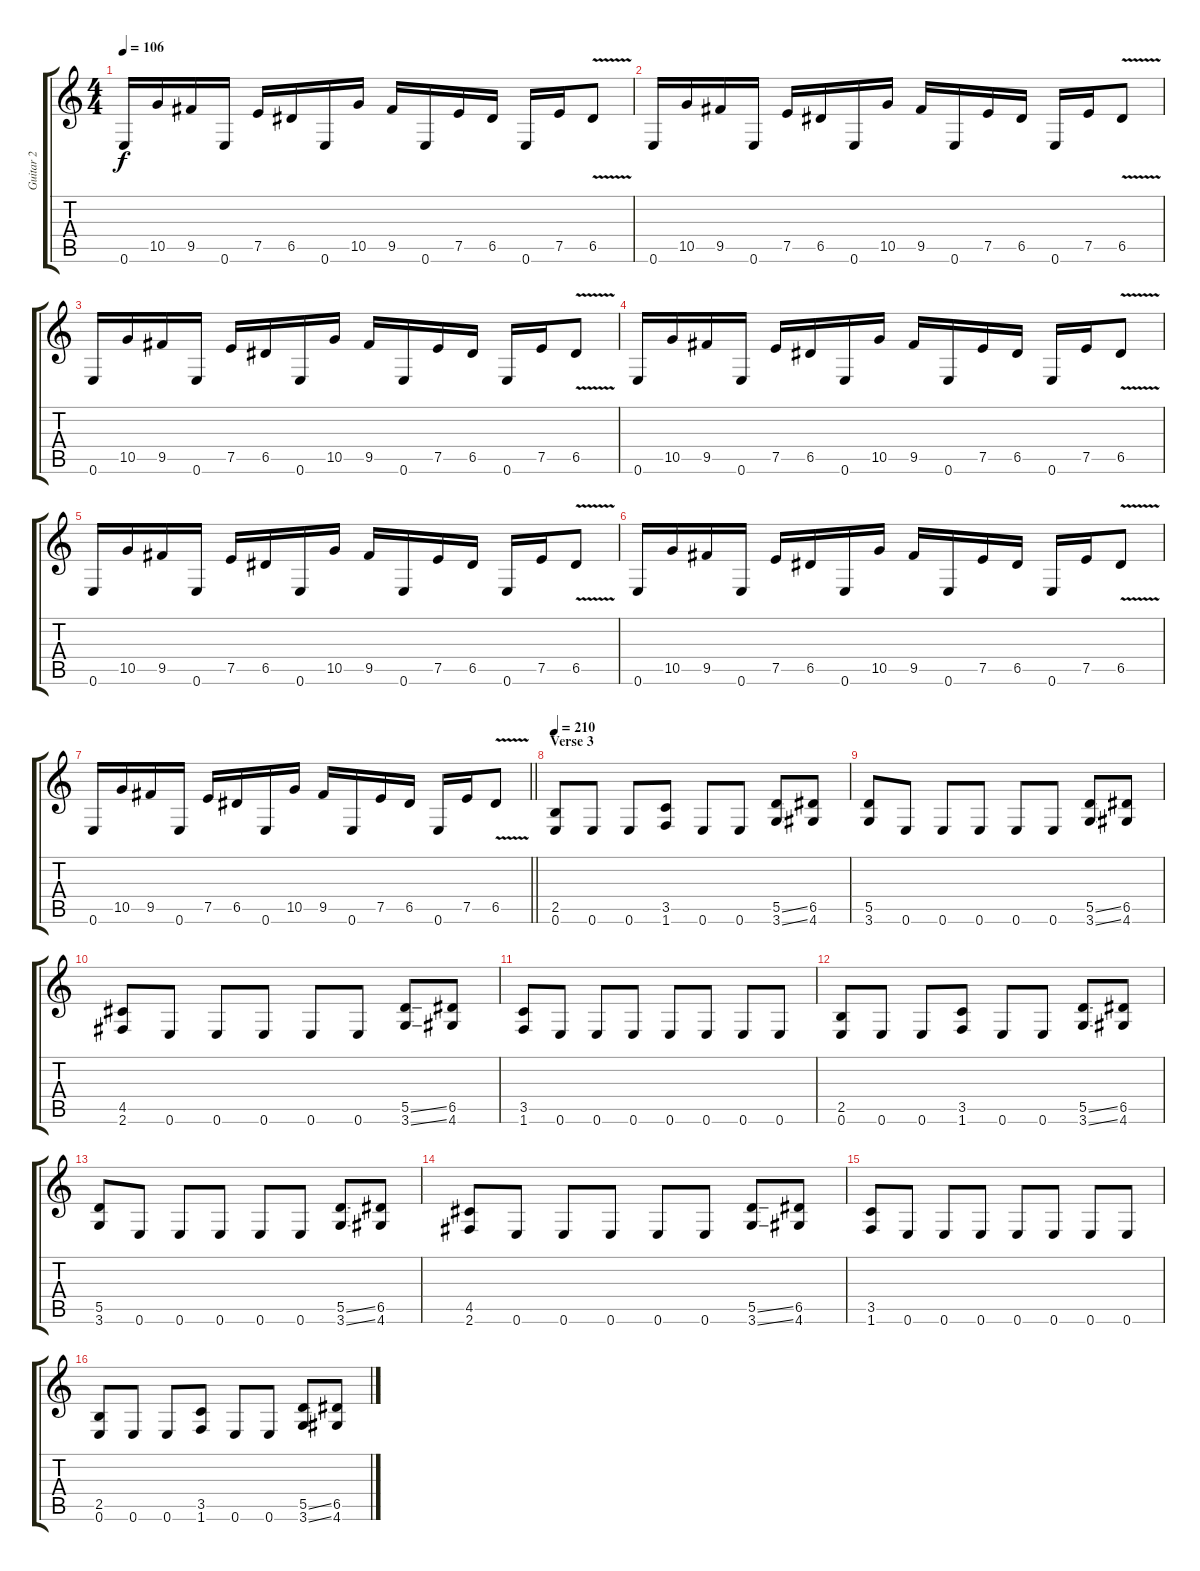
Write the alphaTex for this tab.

\track ("Guitar 2" "Guitar 2") {instrument overdrivenguitar}
\staff {score tabs}
\tuning (E4 B3 G3 D3 A2 E2) {hide}
\ts (4 4)
\tempo 106
\clef g2
\ks c
0.6.16{dy f} 10.5.16 9.5.16 0.6.16 7.5.16 6.5.16 0.6.16 10.5.16 9.5.16 0.6.16 7.5.16 6.5.16 0.6.16 7.5.16 6.5{v}.8 |
0.6.16 10.5.16 9.5.16 0.6.16 7.5.16 6.5.16 0.6.16 10.5.16 9.5.16 0.6.16 7.5.16 6.5.16 0.6.16 7.5.16 6.5{v}.8 |
0.6.16 10.5.16 9.5.16 0.6.16 7.5.16 6.5.16 0.6.16 10.5.16 9.5.16 0.6.16 7.5.16 6.5.16 0.6.16 7.5.16 6.5{v}.8 |
0.6.16 10.5.16 9.5.16 0.6.16 7.5.16 6.5.16 0.6.16 10.5.16 9.5.16 0.6.16 7.5.16 6.5.16 0.6.16 7.5.16 6.5{v}.8 |
0.6.16 10.5.16 9.5.16 0.6.16 7.5.16 6.5.16 0.6.16 10.5.16 9.5.16 0.6.16 7.5.16 6.5.16 0.6.16 7.5.16 6.5{v}.8 |
0.6.16 10.5.16 9.5.16 0.6.16 7.5.16 6.5.16 0.6.16 10.5.16 9.5.16 0.6.16 7.5.16 6.5.16 0.6.16 7.5.16 6.5{v}.8 |
\barLineRight lightlight
0.6.16 10.5.16 9.5.16 0.6.16 7.5.16 6.5.16 0.6.16 10.5.16 9.5.16 0.6.16 7.5.16 6.5.16 0.6.16 7.5.16 6.5{v}.8 |
\section ("" "Verse 3")
\tempo 210
(2.5 0.6).8 0.6.8 0.6.8 (3.5 1.6).8 0.6.8 0.6.8 (5.5{ss} 3.6{ss}).8 (6.5 4.6).8 |
(5.5 3.6).8 0.6.8 0.6.8 0.6.8 0.6.8 0.6.8 (5.5{ss} 3.6{ss}).8 (6.5 4.6).8 |
(4.5 2.6).8 0.6.8 0.6.8 0.6.8 0.6.8 0.6.8 (5.5{ss} 3.6{ss}).8 (6.5 4.6).8 |
(3.5 1.6).8 0.6.8 0.6.8 0.6.8 0.6.8 0.6.8 0.6.8 0.6.8 |
(2.5 0.6).8 0.6.8 0.6.8 (3.5 1.6).8 0.6.8 0.6.8 (5.5{ss} 3.6{ss}).8 (6.5 4.6).8 |
(5.5 3.6).8 0.6.8 0.6.8 0.6.8 0.6.8 0.6.8 (5.5{ss} 3.6{ss}).8 (6.5 4.6).8 |
(4.5 2.6).8 0.6.8 0.6.8 0.6.8 0.6.8 0.6.8 (5.5{ss} 3.6{ss}).8 (6.5 4.6).8 |
(3.5 1.6).8 0.6.8 0.6.8 0.6.8 0.6.8 0.6.8 0.6.8 0.6.8 |
(2.5 0.6).8 0.6.8 0.6.8 (3.5 1.6).8 0.6.8 0.6.8 (5.5{ss} 3.6{ss}).8 (6.5 4.6).8
